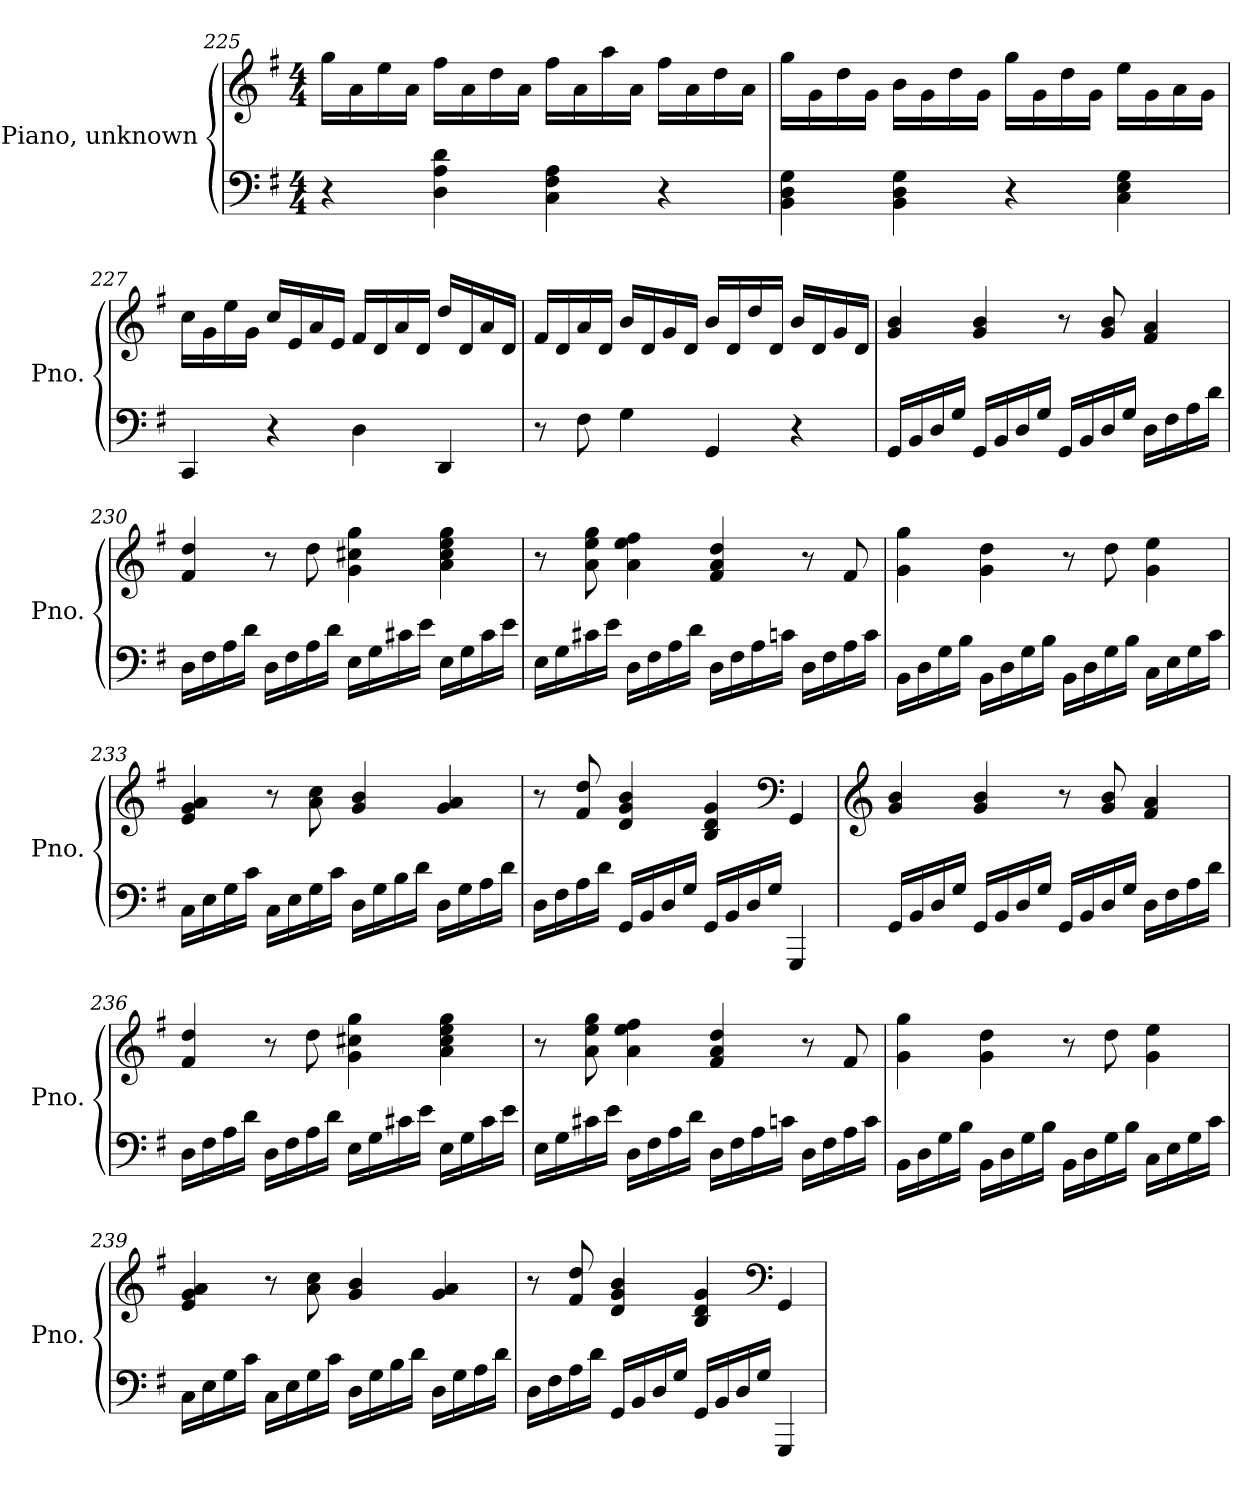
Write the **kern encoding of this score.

**kern	**kern
*part1	*part1
*staff2	*staff1
*I"Piano, unknown	*
*I'Pno.	*
*clefF4	*clefG2
*k[f#]	*k[f#]
*M4/4	*M4/4
=225	=225
4r	16gg\LL
.	16a\
.	16ee\
.	16a\JJ
4D\ 4A\ 4d\	16ff#\LL
.	16a\
.	16dd\
.	16a\JJ
4C\ 4F#\ 4A\	16ff#\LL
.	16a\
.	16aa\
.	16a\JJ
4r	16ff#\LL
.	16a\
.	16dd\
.	16a\JJ
!!LO:LB:g=z
=226	=226
4BB\ 4D\ 4G\	16gg\LL
.	16g\
.	16dd\
.	16g\JJ
4BB\ 4D\ 4G\	16b\LL
.	16g\
.	16dd\
.	16g\JJ
4r	16gg\LL
.	16g\
.	16dd\
.	16g\JJ
4C\ 4E\ 4G\	16ee\LL
.	16g\
.	16a\
.	16g\JJ
=227	=227
4CC/	16cc\LL
.	16g\
.	16ee\
.	16g\JJ
4r	16cc/LL
.	16e/
.	16a/
.	16e/JJ
4D\	16f#/LL
.	16d/
.	16a/
.	16d/JJ
4DD/	16dd/LL
.	16d/
.	16a/
.	16d/JJ
!!LO:LB:g=z
=228	=228
8r	16f#/LL
.	16d/
8F#\	16a/
.	16d/JJ
4G\	16b/LL
.	16d/
.	16g/
.	16d/JJ
4GG/	16b/LL
.	16d/
.	16dd/
.	16d/JJ
4r	16b/LL
.	16d/
.	16g/
.	16d/JJ
=229	=229
16GG/LL	4g/ 4b/
16BB/	.
16D/	.
16G/JJ	.
16GG/LL	4g/ 4b/
16BB/	.
16D/	.
16G/JJ	.
16GG/LL	8r
16BB/	.
16D/	8g/ 8b/
16G/JJ	.
16D\LL	4f#/ 4a/
16F#\	.
16A\	.
16d\JJ	.
!!LO:LB:g=z
=230	=230
16D\LL	4f#/ 4dd/
16F#\	.
16A\	.
16d\JJ	.
16D\LL	8r
16F#\	.
16A\	8dd\
16d\JJ	.
16E\LL	4g\ 4cc#X\ 4gg\
16G\	.
16c#X\	.
16e\JJ	.
16E\LL	4a\ 4cc#\ 4ee\ 4gg\
16G\	.
16c#\	.
16e\JJ	.
=231	=231
16E\LL	8r
16G\	.
16c#X\	8a\ 8ee\ 8gg\
16e\JJ	.
16D\LL	4a\ 4ee\ 4ff#\
16F#\	.
16A\	.
16d\JJ	.
16D\LL	4f#/ 4a/ 4dd/
16F#\	.
16A\	.
16cn\JJ	.
16D\LL	8r
16F#\	.
16A\	8f#/
16c\JJ	.
!!LO:LB:g=z
=232	=232
16BB\LL	4g\ 4gg\
16D\	.
16G\	.
16B\JJ	.
16BB\LL	4g\ 4dd\
16D\	.
16G\	.
16B\JJ	.
16BB\LL	8r
16D\	.
16G\	8dd\
16B\JJ	.
16C\LL	4g\ 4ee\
16E\	.
16G\	.
16c\JJ	.
=233	=233
16C\LL	4e/ 4g/ 4a/
16E\	.
16G\	.
16c\JJ	.
16C\LL	8r
16E\	.
16G\	8a\ 8cc\
16c\JJ	.
16D\LL	4g/ 4b/
16G\	.
16B\	.
16d\JJ	.
16D\LL	4g/ 4a/
16G\	.
16A\	.
16d\JJ	.
=234	=234
16D\LL	8r
16F#\	.
16A\	8f#/ 8dd/
16d\JJ	.
16GG/LL	4d/ 4g/ 4b/
16BB/	.
16D/	.
16G/JJ	.
16GG/LL	4B/ 4d/ 4g/
16BB/	.
16D/	.
16G/JJ	.
*	*clefF4
4GGG/	4GG/
!!LO:LB:g=z
=235	=235
*	*clefG2
16GG/LL	4g/ 4b/
16BB/	.
16D/	.
16G/JJ	.
16GG/LL	4g/ 4b/
16BB/	.
16D/	.
16G/JJ	.
16GG/LL	8r
16BB/	.
16D/	8g/ 8b/
16G/JJ	.
16D\LL	4f#/ 4a/
16F#\	.
16A\	.
16d\JJ	.
=236	=236
16D\LL	4f#/ 4dd/
16F#\	.
16A\	.
16d\JJ	.
16D\LL	8r
16F#\	.
16A\	8dd\
16d\JJ	.
16E\LL	4g\ 4cc#X\ 4gg\
16G\	.
16c#X\	.
16e\JJ	.
16E\LL	4a\ 4cc#\ 4ee\ 4gg\
16G\	.
16c#\	.
16e\JJ	.
!!LO:PB:g=z
=237	=237
16E\LL	8r
16G\	.
16c#X\	8a\ 8ee\ 8gg\
16e\JJ	.
16D\LL	4a\ 4ee\ 4ff#\
16F#\	.
16A\	.
16d\JJ	.
16D\LL	4f#/ 4a/ 4dd/
16F#\	.
16A\	.
16cn\JJ	.
16D\LL	8r
16F#\	.
16A\	8f#/
16c\JJ	.
=238	=238
16BB\LL	4g\ 4gg\
16D\	.
16G\	.
16B\JJ	.
16BB\LL	4g\ 4dd\
16D\	.
16G\	.
16B\JJ	.
16BB\LL	8r
16D\	.
16G\	8dd\
16B\JJ	.
16C\LL	4g\ 4ee\
16E\	.
16G\	.
16c\JJ	.
!!LO:LB:g=z
=239	=239
16C\LL	4e/ 4g/ 4a/
16E\	.
16G\	.
16c\JJ	.
16C\LL	8r
16E\	.
16G\	8a\ 8cc\
16c\JJ	.
16D\LL	4g/ 4b/
16G\	.
16B\	.
16d\JJ	.
16D\LL	4g/ 4a/
16G\	.
16A\	.
16d\JJ	.
=240	=240
16D\LL	8r
16F#\	.
16A\	8f#/ 8dd/
16d\JJ	.
16GG/LL	4d/ 4g/ 4b/
16BB/	.
16D/	.
16G/JJ	.
16GG/LL	4B/ 4d/ 4g/
16BB/	.
16D/	.
16G/JJ	.
*	*clefF4
4GGG/	4GG/
=	=
*-	*-
